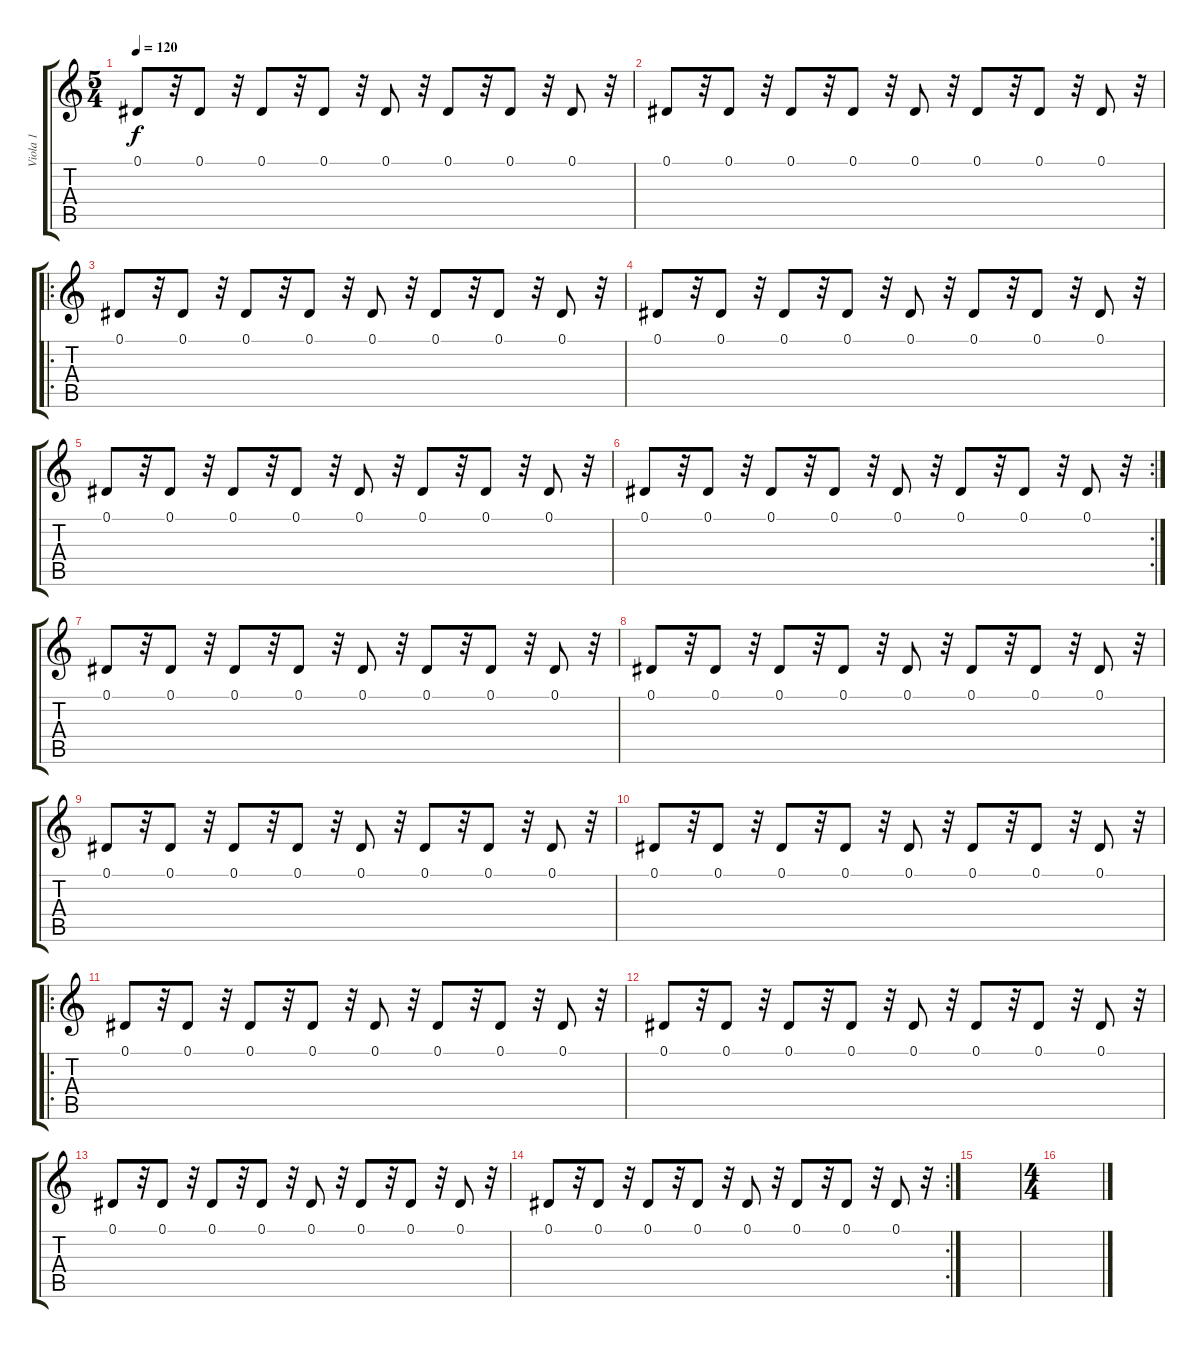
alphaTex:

\track ("Viola 1" "Viola 1") {instrument viola}
\staff {score tabs}
\tuning (Eb4 Bb3 Gb3 Db3 Ab2 Eb2) {hide}
\ts (5 4)
\tempo 120
\clef g2
\ks c
0.1.8{dy f instrument viola} r.32 0.1.8 r.32 0.1.8 r.32 0.1.8 r.32 0.1.8 r.32 0.1.8 r.32 0.1.8 r.32 0.1.8 r.32 |
0.1.8 r.32 0.1.8 r.32 0.1.8 r.32 0.1.8 r.32 0.1.8 r.32 0.1.8 r.32 0.1.8 r.32 0.1.8 r.32 |
\ro
0.1.8 r.32 0.1.8 r.32 0.1.8 r.32 0.1.8 r.32 0.1.8 r.32 0.1.8 r.32 0.1.8 r.32 0.1.8 r.32 |
0.1.8 r.32 0.1.8 r.32 0.1.8 r.32 0.1.8 r.32 0.1.8 r.32 0.1.8 r.32 0.1.8 r.32 0.1.8 r.32 |
0.1.8 r.32 0.1.8 r.32 0.1.8 r.32 0.1.8 r.32 0.1.8 r.32 0.1.8 r.32 0.1.8 r.32 0.1.8 r.32 |
\rc 2
0.1.8 r.32 0.1.8 r.32 0.1.8 r.32 0.1.8 r.32 0.1.8 r.32 0.1.8 r.32 0.1.8 r.32 0.1.8 r.32 |
0.1.8 r.32 0.1.8 r.32 0.1.8 r.32 0.1.8 r.32 0.1.8 r.32 0.1.8 r.32 0.1.8 r.32 0.1.8 r.32 |
0.1.8 r.32 0.1.8 r.32 0.1.8 r.32 0.1.8 r.32 0.1.8 r.32 0.1.8 r.32 0.1.8 r.32 0.1.8 r.32 |
0.1.8 r.32 0.1.8 r.32 0.1.8 r.32 0.1.8 r.32 0.1.8 r.32 0.1.8 r.32 0.1.8 r.32 0.1.8 r.32 |
0.1.8 r.32 0.1.8 r.32 0.1.8 r.32 0.1.8 r.32 0.1.8 r.32 0.1.8 r.32 0.1.8 r.32 0.1.8 r.32 |
\ro
0.1.8 r.32 0.1.8 r.32 0.1.8 r.32 0.1.8 r.32 0.1.8 r.32 0.1.8 r.32 0.1.8 r.32 0.1.8 r.32 |
0.1.8 r.32 0.1.8 r.32 0.1.8 r.32 0.1.8 r.32 0.1.8 r.32 0.1.8 r.32 0.1.8 r.32 0.1.8 r.32 |
0.1.8 r.32 0.1.8 r.32 0.1.8 r.32 0.1.8 r.32 0.1.8 r.32 0.1.8 r.32 0.1.8 r.32 0.1.8 r.32 |
\rc 2
0.1.8 r.32 0.1.8 r.32 0.1.8 r.32 0.1.8 r.32 0.1.8 r.32 0.1.8 r.32 0.1.8 r.32 0.1.8 r.32 |
|
\ts (4 4)
